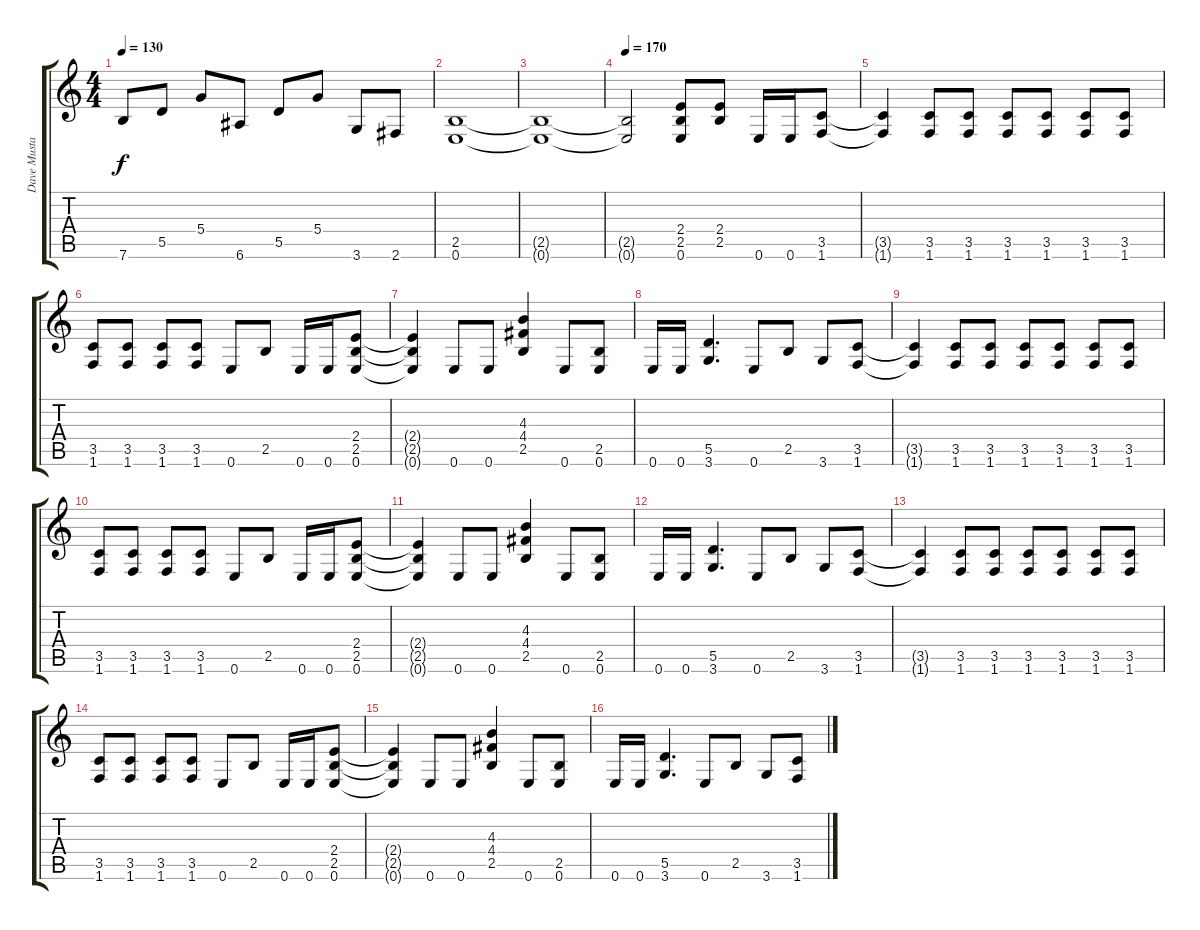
\track ("Dave Mustaine" "Dave Musta") {instrument distortionguitar}
\staff {score tabs}
\tuning (E4 B3 G3 D3 A2 E2) {hide}
\ts (4 4)
\tempo 130
\clef g2
\ks c
7.6.8{dy f} 5.5.8 5.4.8 6.6.8 5.5.8 5.4.8 3.6.8 2.6.8 |
(2.5 0.6).1 |
(2.5{t} 0.6{t}).1 |
\tempo 170
(2.5{t} 0.6{t}).2 (2.4 2.5 0.6).8 (2.4 2.5).8 0.6.16 0.6.16 (3.5 1.6).8 |
(3.5{t} 1.6{t}).4 (3.5 1.6).8 (3.5 1.6).8 (3.5 1.6).8 (3.5 1.6).8 (3.5 1.6).8 (3.5 1.6).8 |
(3.5 1.6).8 (3.5 1.6).8 (3.5 1.6).8 (3.5 1.6).8 0.6.8 2.5.8 0.6.16 0.6.16 (2.4 2.5 0.6).8 |
(2.4{t} 2.5{t} 0.6{t}).4 0.6.8 0.6.8 (4.3 4.4 2.5).4 0.6.8 (2.5 0.6).8 |
0.6.16 0.6.16 (5.5 3.6).4{d} 0.6.8 2.5.8 3.6.8 (3.5 1.6).8 |
(3.5{t} 1.6{t}).4 (3.5 1.6).8 (3.5 1.6).8 (3.5 1.6).8 (3.5 1.6).8 (3.5 1.6).8 (3.5 1.6).8 |
(3.5 1.6).8 (3.5 1.6).8 (3.5 1.6).8 (3.5 1.6).8 0.6.8 2.5.8 0.6.16 0.6.16 (2.4 2.5 0.6).8 |
(2.4{t} 2.5{t} 0.6{t}).4 0.6.8 0.6.8 (4.3 4.4 2.5).4 0.6.8 (2.5 0.6).8 |
0.6.16 0.6.16 (5.5 3.6).4{d} 0.6.8 2.5.8 3.6.8 (3.5 1.6).8 |
(3.5{t} 1.6{t}).4 (3.5 1.6).8 (3.5 1.6).8 (3.5 1.6).8 (3.5 1.6).8 (3.5 1.6).8 (3.5 1.6).8 |
(3.5 1.6).8 (3.5 1.6).8 (3.5 1.6).8 (3.5 1.6).8 0.6.8 2.5.8 0.6.16 0.6.16 (2.4 2.5 0.6).8 |
(2.4{t} 2.5{t} 0.6{t}).4 0.6.8 0.6.8 (4.3 4.4 2.5).4 0.6.8 (2.5 0.6).8 |
0.6.16 0.6.16 (5.5 3.6).4{d} 0.6.8 2.5.8 3.6.8 (3.5 1.6).8
